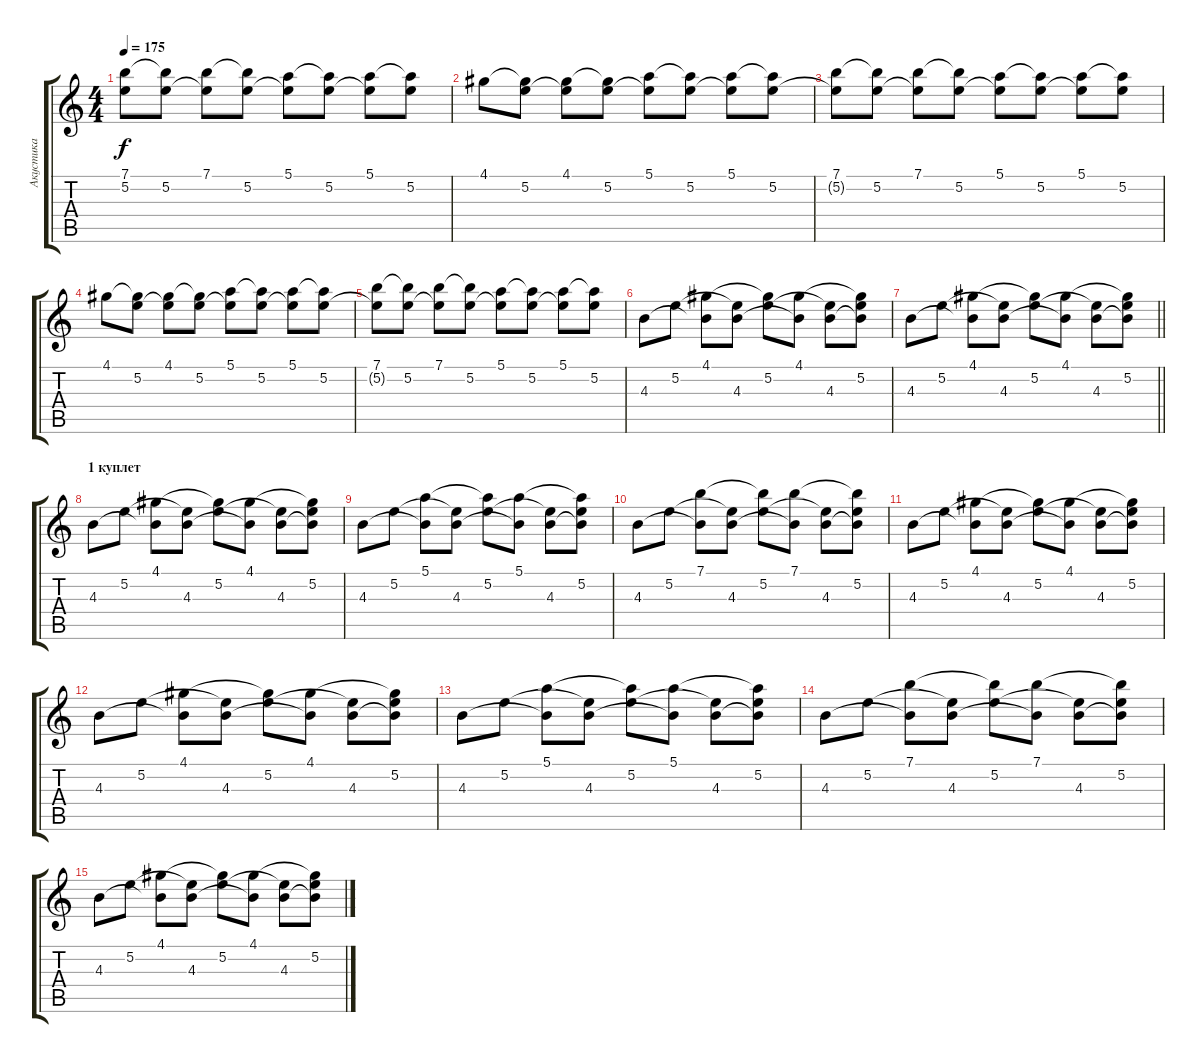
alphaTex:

\track (" Акустика" " Акустика") {instrument acousticguitarsteel}
\staff {score tabs}
\tuning (E4 B3 G3 D3 A2 E2) {hide}
\ts (4 4)
\tempo 175
\clef g2
\ks c
(7.1 5.2{t}).8{dy f} (7.1{t} 5.2).8 (7.1 5.2{t}).8 (7.1{t} 5.2).8 (5.1 5.2{t}).8 (5.1{t} 5.2).8 (5.1 5.2{t}).8 (5.1{t} 5.2).8 |
4.1.8 (4.1{t} 5.2).8 (4.1 5.2{t}).8 (4.1{t} 5.2).8 (5.1 5.2{t}).8 (5.1{t} 5.2).8 (5.1 5.2{t}).8 (5.1{t} 5.2).8 |
(7.1 5.2{t}).8 (7.1{t} 5.2).8 (7.1 5.2{t}).8 (7.1{t} 5.2).8 (5.1 5.2{t}).8 (5.1{t} 5.2).8 (5.1 5.2{t}).8 (5.1{t} 5.2).8 |
4.1.8 (4.1{t} 5.2).8 (4.1 5.2{t}).8 (4.1{t} 5.2).8 (5.1 5.2{t}).8 (5.1{t} 5.2).8 (5.1 5.2{t}).8 (5.1{t} 5.2).8 |
(7.1 5.2{t}).8 (7.1{t} 5.2).8 (7.1 5.2{t}).8 (7.1{t} 5.2).8 (5.1 5.2{t}).8 (5.1{t} 5.2).8 (5.1 5.2{t}).8 (5.1{t} 5.2).8 |
4.3.8 5.2.8 (4.1 4.3{t}).8 (5.2{t} 4.3).8 (4.1{t} 5.2).8 (4.1 4.3{t}).8 (5.2{t} 4.3).8 (4.1{t} 5.2 4.3{t}).8 |
\barLineRight lightlight
4.3.8 5.2.8 (4.1 4.3{t}).8 (5.2{t} 4.3).8 (4.1{t} 5.2).8 (4.1 4.3{t}).8 (5.2{t} 4.3).8 (4.1{t} 5.2 4.3{t}).8 |
\section ("" "1 куплет")
4.3.8 5.2.8 (4.1 4.3{t}).8 (5.2{t} 4.3).8 (4.1{t} 5.2).8 (4.1 4.3{t}).8 (5.2{t} 4.3).8 (4.1{t} 5.2 4.3{t}).8 |
4.3.8 5.2.8 (5.1 4.3{t}).8 (5.2{t} 4.3).8 (5.1{t} 5.2).8 (5.1 4.3{t}).8 (5.2{t} 4.3).8 (5.1{t} 5.2 4.3{t}).8 |
4.3.8 5.2.8 (7.1 4.3{t}).8 (5.2{t} 4.3).8 (7.1{t} 5.2).8 (7.1 4.3{t}).8 (5.2{t} 4.3).8 (7.1{t} 5.2 4.3{t}).8 |
4.3.8 5.2.8 (4.1 4.3{t}).8 (5.2{t} 4.3).8 (4.1{t} 5.2).8 (4.1 4.3{t}).8 (5.2{t} 4.3).8 (4.1{t} 5.2 4.3{t}).8 |
4.3.8 5.2.8 (4.1 4.3{t}).8 (5.2{t} 4.3).8 (4.1{t} 5.2).8 (4.1 4.3{t}).8 (5.2{t} 4.3).8 (4.1{t} 5.2 4.3{t}).8 |
4.3.8 5.2.8 (5.1 4.3{t}).8 (5.2{t} 4.3).8 (5.1{t} 5.2).8 (5.1 4.3{t}).8 (5.2{t} 4.3).8 (5.1{t} 5.2 4.3{t}).8 |
4.3.8 5.2.8 (7.1 4.3{t}).8 (5.2{t} 4.3).8 (7.1{t} 5.2).8 (7.1 4.3{t}).8 (5.2{t} 4.3).8 (7.1{t} 5.2 4.3{t}).8 |
4.3.8 5.2.8 (4.1 4.3{t}).8 (5.2{t} 4.3).8 (4.1{t} 5.2).8 (4.1 4.3{t}).8 (5.2{t} 4.3).8 (4.1{t} 5.2 4.3{t}).8
